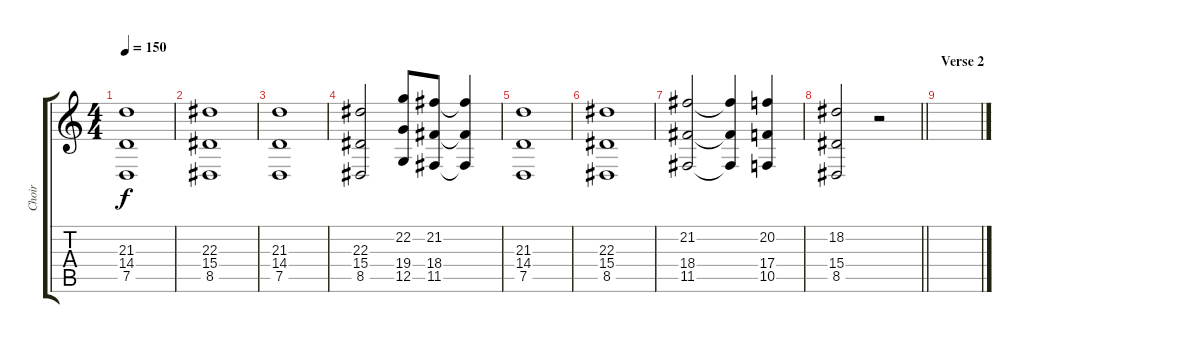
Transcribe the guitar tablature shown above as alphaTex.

\track ("Choir" "Choir") {instrument choiraahs}
\staff {score tabs}
\tuning (D4 A3 F3 C3 G2 D2) {hide}
\ts (4 4)
\tempo 150
\clef g2
\ks c
(21.3 14.4 7.5).1{dy f} |
(22.3 15.4 8.5).1 |
(21.3 14.4 7.5).1 |
(22.3 15.4 8.5).2 (22.2 19.4 12.5).8 (21.2 18.4 11.5).8 (21.2{t} 18.4{t} 11.5{t}).4 |
(21.3 14.4 7.5).1 |
(22.3 15.4 8.5).1 |
(21.2 18.4 11.5).2 (21.2{t} 18.4{t} 11.5{t}).4 (20.2 17.4 10.5).4 |
\barLineRight lightlight
(18.2 15.4 8.5).2 r.2 |
\section ("" "Verse 2")
